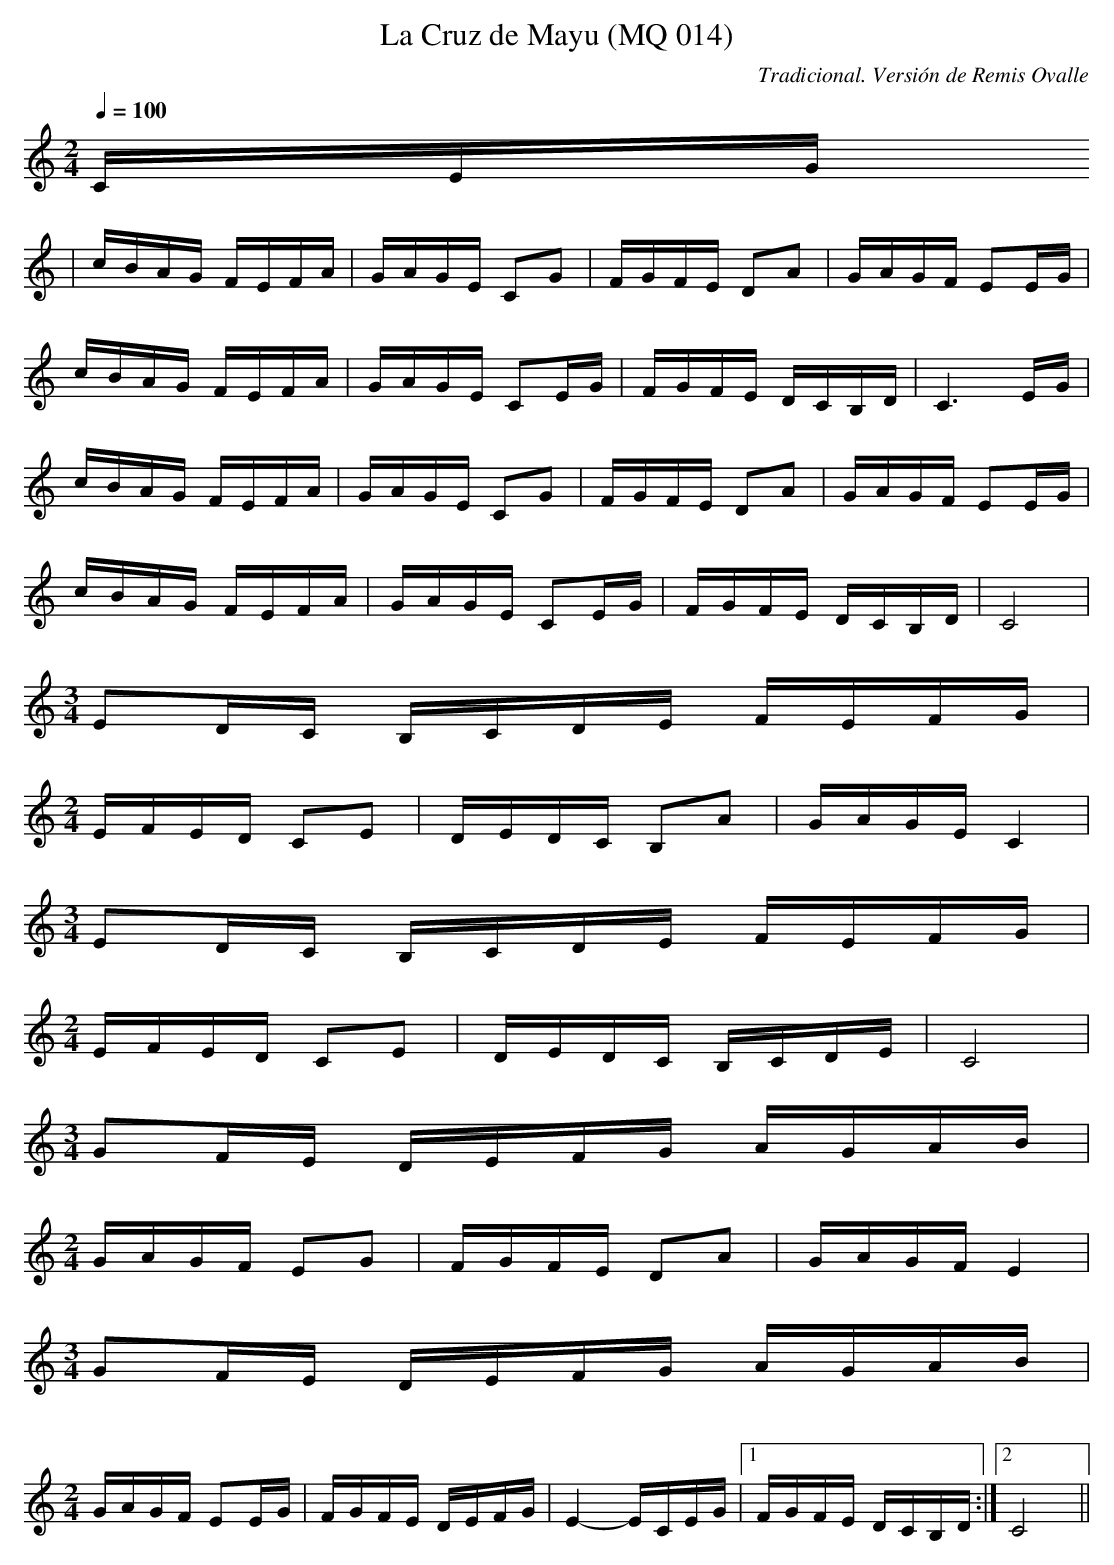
X:1
T:La Cruz de Mayu (MQ 014)
C:Tradicional. Versión de Remis Ovalle
M:2/4
L:1/16
Q:1/4=100
K:C
CEG
|cBAG FEFA|GAGE C2G2|FGFE D2A2|GAGF E2EG|
cBAG FEFA|GAGE C2EG|FGFE DCB,D|C6 EG|
cBAG FEFA|GAGE C2G2|FGFE D2A2|GAGF E2EG|
cBAG FEFA|GAGE C2EG|FGFE DCB,D|C8|
[M:3/4]
E2DC B,CDE FEFG|
[M:2/4]
EFED C2E2|DEDC B,2A2|GAGE C4|
[M:3/4]
E2DC B,CDE FEFG|
[M:2/4]
EFED C2E2|DEDC B,CDE|C8|
[M:3/4]
G2FE DEFG AGAB|
[M:2/4]
GAGF E2G2|FGFE D2A2|GAGF E4|
[M:3/4]
G2FE DEFG AGAB|
[M:2/4]
GAGF E2EG|FGFE DEFG|E4-ECEG|[1 FGFE DCB,D :|[2 C8||
